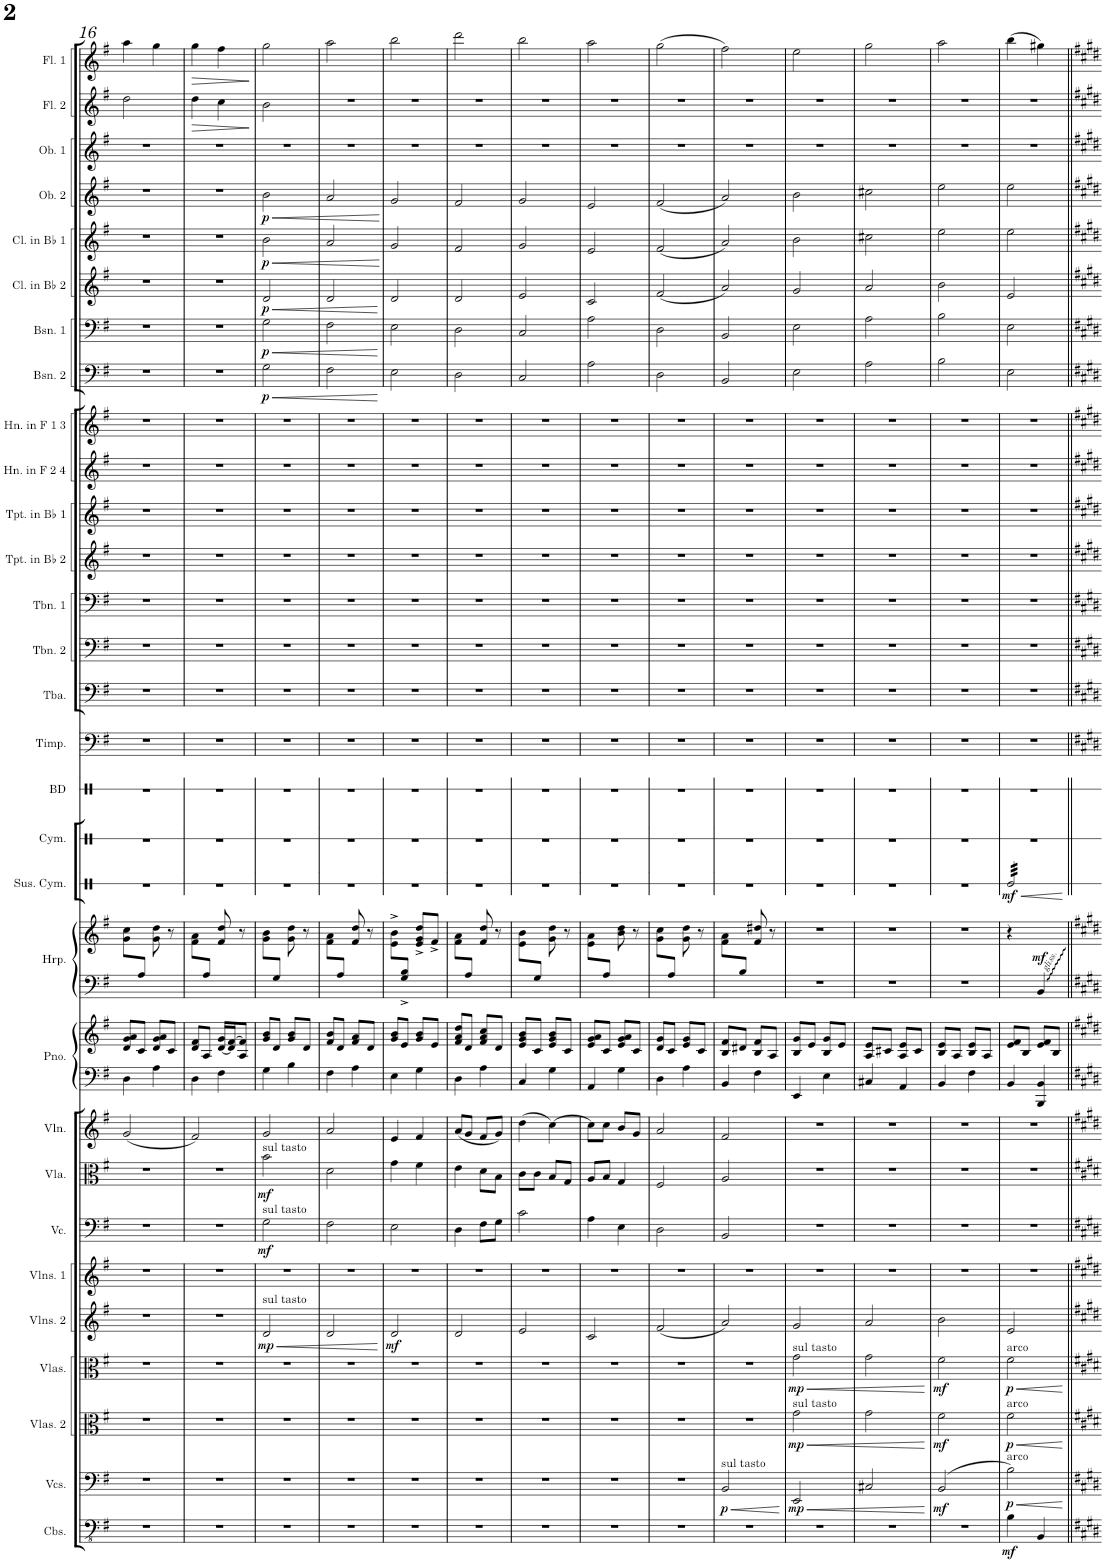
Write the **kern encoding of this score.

**kern	**dynam	**kern	**dynam	**kern	**dynam	**kern	**dynam	**kern	**dynam	**kern	**kern	**dynam	**kern	**dynam	**kern	**kern	**kern	**kern	**kern	**dynam	**kern	**dynam	**kern	**kern	**kern	**kern	**kern	**kern	**kern	**kern	**kern	**kern	**kern	**dynam	**kern	**dynam	**kern	**dynam	**kern	**dynam	**kern	**dynam	**kern	**kern	**dynam	**kern	**dynam
*part30	*part30	*part29	*part29	*part28	*part28	*part27	*part27	*part26	*part26	*part25	*part24	*part24	*part23	*part23	*part22	*part21	*part21	*part20	*part20	*part20	*part19	*part19	*part18	*part17	*part16	*part15	*part14	*part13	*part12	*part11	*part10	*part9	*part8	*part8	*part7	*part7	*part6	*part6	*part5	*part5	*part4	*part4	*part3	*part2	*part2	*part1	*part1
*staff32	*staff32	*staff31	*staff31	*staff30	*staff30	*staff29	*staff29	*staff28	*staff28	*staff27	*staff26	*staff26	*staff25	*staff25	*staff24	*staff23	*staff22	*staff21	*staff20	*staff20/21	*staff19	*staff19	*staff18	*staff17	*staff16	*staff15	*staff14	*staff13	*staff12	*staff11	*staff10	*staff9	*staff8	*staff8	*staff7	*staff7	*staff6	*staff6	*staff5	*staff5	*staff4	*staff4	*staff3	*staff2	*staff2	*staff1	*staff1
*I"Contrabasses	*	*I"Violoncellos	*	*I"Violas 2	*	*I"Violas	*	*I"Violins 2	*	*I"Violins 1	*I"Violoncello	*	*I"Viola	*	*I"Violin	*I"Piano	*	*I"Harp	*	*	*I"Suspended Cymbal	*	*I"Cymbals	*I"Bass Drum	*I"Timpani	*I"Tuba	*I"Trombone 2	*I"Trombone 1	*I"Trumpet in Bb 2	*I"Trumpet in Bb 1	*I"Horn in F 2 &amp; 4	*I"Horn in F 1 &amp; 3	*I"Bassoon 2	*	*I"Bassoon 1	*	*I"Clarinet in Bb 2	*	*I"Clarinet in Bb 1	*	*I"Oboe 2	*	*I"Oboe 1	*I"Flute 2	*	*I"Flute 1	*
*I'Cbs.	*	*I'Vcs.	*	*I'Vlas. 2	*	*I'Vlas.	*	*I'Vlns. 2	*	*I'Vlns. 1	*I'Vc.	*	*I'Vla.	*	*I'Vln.	*I'Pno.	*	*I'Hrp.	*	*	*I'Sus. Cym.	*	*I'Cym.	*I'BD	*I'Timp.	*I'Tba.	*I'Tbn. 2	*I'Tbn. 1	*I'Tpt. in Bb 2	*I'Tpt. in Bb 1	*I'Hn. in F 2 4	*I'Hn. in F 1 3	*I'Bsn. 2	*	*I'Bsn. 1	*	*I'Cl. in Bb 2	*	*I'Cl. in Bb 1	*	*I'Ob. 2	*	*I'Ob. 1	*I'Fl. 2	*	*I'Fl. 1	*
!!LO:PB:g=z
*clefFv4	*	*clefF4	*	*clefC3	*	*clefC3	*	*clefG2	*	*clefG2	*clefF4	*	*clefC3	*	*clefG2	*clefF4	*clefG2	*clefF4	*clefG2	*	*clefX	*	*clefX	*clefX	*clefF4	*clefF4	*clefF4	*clefF4	*clefG2	*clefG2	*clefG2	*clefG2	*clefF4	*	*clefF4	*	*clefG2	*	*clefG2	*	*clefG2	*	*clefG2	*clefG2	*	*clefG2	*
*	*	*	*	*	*	*	*	*	*	*	*	*	*	*	*	*	*	*	*	*	*	*	*	*	*	*	*	*	*Trd1c2	*Trd1c2	*Trd4c7	*Trd4c7	*	*	*	*	*Trd1c2	*	*Trd1c2	*	*	*	*	*	*	*	*
*k[f#]	*	*k[f#]	*	*k[f#]	*	*k[f#]	*	*k[f#]	*	*k[f#]	*k[f#]	*	*k[f#]	*	*k[f#]	*k[f#]	*k[f#]	*k[f#]	*k[f#]	*	*k[]	*	*k[]	*k[]	*k[f#]	*k[f#]	*k[f#]	*k[f#]	*k[f#]	*k[f#]	*k[f#]	*k[f#]	*k[f#]	*	*k[f#]	*	*k[f#]	*	*k[f#]	*	*k[f#]	*	*k[f#]	*k[f#]	*	*k[f#]	*
*M2/4	*	*M2/4	*	*M2/4	*	*M2/4	*	*M2/4	*	*M2/4	*M2/4	*	*M2/4	*	*M2/4	*M2/4	*M2/4	*M2/4	*M2/4	*	*M2/4	*	*M2/4	*M2/4	*M2/4	*M2/4	*M2/4	*M2/4	*M2/4	*M2/4	*M2/4	*M2/4	*M2/4	*	*M2/4	*	*M2/4	*	*M2/4	*	*M2/4	*	*M2/4	*M2/4	*	*M2/4	*
=16	=16	=16	=16	=16	=16	=16	=16	=16	=16	=16	=16	=16	=16	=16	=16	=16	=16	=16	=16	=16	=16	=16	=16	=16	=16	=16	=16	=16	=16	=16	=16	=16	=16	=16	=16	=16	=16	=16	=16	=16	=16	=16	=16	=16	=16	=16	=16
*	*	*	*	*	*	*	*	*	*	*	*	*	*	*	*	*	*	*^	*	*	*	*	*	*	*	*	*	*	*	*	*	*	*	*	*	*	*	*	*	*	*	*	*	*	*	*	*
2r	.	2r	.	2r	.	2r	.	2r	.	2r	2r	.	2r	.	(2g/	4D\	8d/ 8g/ 8a/L	8ryy	2ryy	8g\ 8cc\L	.	2r	.	2r	2r	2r	2r	2r	2r	2r	2r	2r	2r	2r	.	2r	.	2r	.	2r	.	2r	.	2r	2dd\	.	4aa\	.
.	.	.	.	.	.	.	.	.	.	.	.	.	.	.	.	.	8c/J	8A/J	.	8ryy	.	.	.	.	.	.	.	.	.	.	.	.	.	.	.	.	.	.	.	.	.	.	.	.	.	.	.	.
.	.	.	.	.	.	.	.	.	.	.	.	.	.	.	.	4A\	8d/ 8g/ 8a/L	4ryy	.	8g\ 8dd\	.	.	.	.	.	.	.	.	.	.	.	.	.	.	.	.	.	.	.	.	.	.	.	.	.	.	4gg\	.
.	.	.	.	.	.	.	.	.	.	.	.	.	.	.	.	.	8c/J	.	.	8r	.	.	.	.	.	.	.	.	.	.	.	.	.	.	.	.	.	.	.	.	.	.	.	.	.	.	.	.
=17	=17	=17	=17	=17	=17	=17	=17	=17	=17	=17	=17	=17	=17	=17	=17	=17	=17	=17	=17	=17	=17	=17	=17	=17	=17	=17	=17	=17	=17	=17	=17	=17	=17	=17	=17	=17	=17	=17	=17	=17	=17	=17	=17	=17	=17	=17	=17	=17
!	!	!	!	!	!	!	!	!	!	!	!	!	!	!	!	!	!	!	!	!	!	!	!	!	!	!	!	!	!	!	!	!	!	!	!	!	!	!	!	!	!	!	!	!	!	!LO:HP:b	!	!LO:HP:b
2r	.	2r	.	2r	.	2r	.	2r	.	2r	2r	.	2r	.	2f#/)	4D\	8d/ 8f#/L	8ryy	2ryy	8f#\ 8a\L	.	2r	.	2r	2r	2r	2r	2r	2r	2r	2r	2r	2r	2r	.	2r	.	2r	.	2r	.	2r	.	2r	4dd\	>	4gg\	>
.	.	.	.	.	.	.	.	.	.	.	.	.	.	.	.	.	8A/J	8A/J	.	8ryy	.	.	.	.	.	.	.	.	.	.	.	.	.	.	.	.	.	.	.	.	.	.	.	.	.	.	.	.
.	.	.	.	.	.	.	.	.	.	.	.	.	.	.	.	4F#\	[16d/ 16g/LL	4ryy	.	8f#/ 8dd/	.	.	.	.	.	.	.	.	.	.	.	.	.	.	.	.	.	.	.	.	.	.	.	.	4cc\	.	4ff#\	.
.	.	.	.	.	.	.	.	.	.	.	.	.	.	.	.	.	16d/] [16f#/J	.	.	.	.	.	.	.	.	.	.	.	.	.	.	.	.	.	.	.	.	.	.	.	.	.	.	.	.	.	.	.
.	.	.	.	.	.	.	.	.	.	.	.	.	.	.	.	.	8A/ 8f#/]J	.	.	8r	.	.	.	.	.	.	.	.	.	.	.	.	.	.	.	.	.	.	.	.	.	.	.	.	.	.	.	.
*	*	*	*	*	*	*	*	*	*	*	*	*	*	*	*	*	*	*v	*v	*	*	*	*	*	*	*	*	*	*	*	*	*	*	*	*	*	*	*	*	*	*	*	*	*	*	*	*	*
.	.	.	.	.	.	.	.	.	.	.	.	.	.	.	.	.	.	.	.	.	.	.	.	.	.	.	.	.	.	.	.	.	.	.	.	.	.	.	.	.	.	.	.	.	]	.	]
=18	=18	=18	=18	=18	=18	=18	=18	=18	=18	=18	=18	=18	=18	=18	=18	=18	=18	=18	=18	=18	=18	=18	=18	=18	=18	=18	=18	=18	=18	=18	=18	=18	=18	=18	=18	=18	=18	=18	=18	=18	=18	=18	=18	=18	=18	=18	=18
!	!	!	!	!	!	!	!	!	!	!	!	!	!LO:TX:a:t=sul tasto	!	!	!	!	!	!	!	!	!	!	!	!	!	!	!	!	!	!	!	!	!	!	!	!	!	!	!	!	!	!	!	!	!	!
!	!	!	!	!	!	!	!	!	!	!	!LO:TX:a:t=sul tasto	!	!	!	!	!	!	!	!	!	!	!	!	!	!	!	!	!	!	!	!	!	!	!	!	!	!	!	!	!	!	!	!	!	!	!	!
!	!	!	!	!	!	!	!	!LO:TX:a:t=sul tasto	!	!	!	!	!	!	!	!	!	!	!	!	!	!	!	!	!	!	!	!	!	!	!	!	!	!	!	!	!	!	!	!	!	!	!	!	!	!	!
!	!	!	!	!	!	!	!	!	!LO:HP:b	!	!	!	!	!	!	!	!	!	!	!	!	!	!	!	!	!	!	!	!	!	!	!	!	!LO:HP:b	!	!LO:HP:b	!	!LO:HP:b	!	!LO:HP:b	!	!LO:HP:b	!	!	!	!	!
*	*	*	*	*	*	*	*	*	*	*	*	*	*	*	*	*	*	*^	*	*	*	*	*	*	*	*	*	*	*	*	*	*	*	*	*	*	*	*	*	*	*	*	*	*	*	*	*
!	!	!	!	!	!	!	!	!	!LO:DY:n=1:b	!	!	!LO:DY:b	!	!LO:DY:b	!	!	!	!	!	!	!	!	!	!	!	!	!	!	!	!	!	!	!	!	!LO:DY:n=1:b	!	!LO:DY:n=1:b	!	!LO:DY:n=1:b	!	!LO:DY:n=1:b	!	!LO:DY:n=1:b	!	!	!	!	!
2r	.	2r	.	2r	.	2r	.	2d/	< mp	2r	2G\	mf	2b\	mf	2g/	4G\	8g/ 8b/L	8ryy	2ryy	8g\ 8b\L	.	2r	.	2r	2r	2r	2r	2r	2r	2r	2r	2r	2r	2G\	< p	2G\	< p	2d/	< p	2b\	< p	2b\	< p	2r	2b\	.	2gg\	.
.	.	.	.	.	.	.	.	.	.	.	.	.	.	.	.	.	8d/J	8G/J	.	8ryy	.	.	.	.	.	.	.	.	.	.	.	.	.	.	.	.	.	.	.	.	.	.	.	.	.	.	.	.
.	.	.	.	.	.	.	.	.	.	.	.	.	.	.	.	4B\	8g/ 8b/L	4ryy	.	8g\ 8dd\	.	.	.	.	.	.	.	.	.	.	.	.	.	.	.	.	.	.	.	.	.	.	.	.	.	.	.	.
.	.	.	.	.	.	.	.	.	.	.	.	.	.	.	.	.	8d/J	.	.	8r	.	.	.	.	.	.	.	.	.	.	.	.	.	.	.	.	.	.	.	.	.	.	.	.	.	.	.	.
=19	=19	=19	=19	=19	=19	=19	=19	=19	=19	=19	=19	=19	=19	=19	=19	=19	=19	=19	=19	=19	=19	=19	=19	=19	=19	=19	=19	=19	=19	=19	=19	=19	=19	=19	=19	=19	=19	=19	=19	=19	=19	=19	=19	=19	=19	=19	=19	=19
2r	.	2r	.	2r	.	2r	.	2d/	.	2r	2F#\	.	2d\	.	2a/	4F#\	8f#/ 8b/L	8ryy	2ryy	8f#\ 8a\L	.	2r	.	2r	2r	2r	2r	2r	2r	2r	2r	2r	2r	2F#\	.	2F#\	.	2d/	.	2a/	.	2a/	.	2r	2r	.	2aa\	.
.	.	.	.	.	.	.	.	.	.	.	.	.	.	.	.	.	8d/J	8A/J	.	8ryy	.	.	.	.	.	.	.	.	.	.	.	.	.	.	.	.	.	.	.	.	.	.	.	.	.	.	.	.
.	.	.	.	.	.	.	.	.	.	.	.	.	.	.	.	4A\	8f#/ 8a/L	4ryy	.	8f#/ 8dd/	.	.	.	.	.	.	.	.	.	.	.	.	.	.	.	.	.	.	.	.	.	.	.	.	.	.	.	.
.	.	.	.	.	.	.	.	.	.	.	.	.	.	.	.	.	8d/J	.	.	8r	.	.	.	.	.	.	.	.	.	.	.	.	.	.	.	.	.	.	.	.	.	.	.	.	.	.	.	.
*	*	*	*	*	*	*	*	*	*	*	*	*	*	*	*	*	*	*v	*v	*	*	*	*	*	*	*	*	*	*	*	*	*	*	*	*	*	*	*	*	*	*	*	*	*	*	*	*	*
.	.	.	.	.	.	.	.	.	[	.	.	.	.	.	.	.	.	.	.	.	.	.	.	.	.	.	.	.	.	.	.	.	.	[	.	[	.	[	.	[	.	[	.	.	.	.	.
=20	=20	=20	=20	=20	=20	=20	=20	=20	=20	=20	=20	=20	=20	=20	=20	=20	=20	=20	=20	=20	=20	=20	=20	=20	=20	=20	=20	=20	=20	=20	=20	=20	=20	=20	=20	=20	=20	=20	=20	=20	=20	=20	=20	=20	=20	=20	=20
*	*	*	*	*	*	*	*	*	*	*	*	*	*	*	*	*	*	*^	*	*	*	*	*	*	*	*	*	*	*	*	*	*	*	*	*	*	*	*	*	*	*	*	*	*	*	*	*
!	!	!	!	!	!	!	!	!	!LO:DY:b	!	!	!	!	!	!	!	!	!	!	!	!	!	!	!	!	!	!	!	!	!	!	!	!	!	!	!	!	!	!	!	!	!	!	!	!	!	!	!
2r	.	2r	.	2r	.	2r	.	2d/	mf	2r	2E\	.	4g\	.	4e/	4E\	8g/ 8b/L	8ryy	2ryy	8e\^ 8b\^L	.	2r	.	2r	2r	2r	2r	2r	2r	2r	2r	2r	2r	2E\	.	2E\	.	2d/	.	2g/	.	2g/	.	2r	2r	.	2bb\	.
.	.	.	.	.	.	.	.	.	.	.	.	.	.	.	.	.	8e/J	8G/^ 8B/^J	.	8ryy	.	.	.	.	.	.	.	.	.	.	.	.	.	.	.	.	.	.	.	.	.	.	.	.	.	.	.	.
.	.	.	.	.	.	.	.	.	.	.	.	.	4f#\	.	4f#/	4G\	8g/ 8b/L	4ryy	.	8e/^ 8g/^ 8dd/^L	.	.	.	.	.	.	.	.	.	.	.	.	.	.	.	.	.	.	.	.	.	.	.	.	.	.	.	.
.	.	.	.	.	.	.	.	.	.	.	.	.	.	.	.	.	8e/J	.	.	8f#^/J	.	.	.	.	.	.	.	.	.	.	.	.	.	.	.	.	.	.	.	.	.	.	.	.	.	.	.	.
=21	=21	=21	=21	=21	=21	=21	=21	=21	=21	=21	=21	=21	=21	=21	=21	=21	=21	=21	=21	=21	=21	=21	=21	=21	=21	=21	=21	=21	=21	=21	=21	=21	=21	=21	=21	=21	=21	=21	=21	=21	=21	=21	=21	=21	=21	=21	=21	=21
2r	.	2r	.	2r	.	2r	.	2d/	.	2r	4D\	.	4e\	.	(8a/L	4D\	8f#/ 8a/ 8dd/L	8ryy	2ryy	8f#\ 8a\L	.	2r	.	2r	2r	2r	2r	2r	2r	2r	2r	2r	2r	2D\	.	2D\	.	2d/	.	2f#/	.	2f#/	.	2r	2r	.	2ddd\	.
.	.	.	.	.	.	.	.	.	.	.	.	.	.	.	8g/J	.	8d/J	8A/J	.	8ryy	.	.	.	.	.	.	.	.	.	.	.	.	.	.	.	.	.	.	.	.	.	.	.	.	.	.	.	.
.	.	.	.	.	.	.	.	.	.	.	8F#\L	.	8d\L	.	8f#/L	4A\	8f#/ 8a/ 8cc/L	4ryy	.	8f#/ 8dd/	.	.	.	.	.	.	.	.	.	.	.	.	.	.	.	.	.	.	.	.	.	.	.	.	.	.	.	.
.	.	.	.	.	.	.	.	.	.	.	8G\J	.	8B\J	.	8g/J)	.	8d/J	.	.	8r	.	.	.	.	.	.	.	.	.	.	.	.	.	.	.	.	.	.	.	.	.	.	.	.	.	.	.	.
=22	=22	=22	=22	=22	=22	=22	=22	=22	=22	=22	=22	=22	=22	=22	=22	=22	=22	=22	=22	=22	=22	=22	=22	=22	=22	=22	=22	=22	=22	=22	=22	=22	=22	=22	=22	=22	=22	=22	=22	=22	=22	=22	=22	=22	=22	=22	=22	=22
2r	.	2r	.	2r	.	2r	.	2e/	.	2r	2c\	.	8c\L	.	(4dd\	4C/	8e/ 8g/ 8b/L	8ryy	2ryy	8e\ 8b\L	.	2r	.	2r	2r	2r	2r	2r	2r	2r	2r	2r	2r	2C/	.	2C/	.	2e/	.	2g/	.	2g/	.	2r	2r	.	2bb\	.
.	.	.	.	.	.	.	.	.	.	.	.	.	8c\J	.	.	.	8c/J	8G/J	.	8ryy	.	.	.	.	.	.	.	.	.	.	.	.	.	.	.	.	.	.	.	.	.	.	.	.	.	.	.	.
.	.	.	.	.	.	.	.	.	.	.	.	.	8B/L	.	[4cc\)	4G\	8e/ 8g/ 8b/L	4ryy	.	8g\ 8dd\	.	.	.	.	.	.	.	.	.	.	.	.	.	.	.	.	.	.	.	.	.	.	.	.	.	.	.	.
.	.	.	.	.	.	.	.	.	.	.	.	.	8G/J	.	.	.	8c/J	.	.	8r	.	.	.	.	.	.	.	.	.	.	.	.	.	.	.	.	.	.	.	.	.	.	.	.	.	.	.	.
=23	=23	=23	=23	=23	=23	=23	=23	=23	=23	=23	=23	=23	=23	=23	=23	=23	=23	=23	=23	=23	=23	=23	=23	=23	=23	=23	=23	=23	=23	=23	=23	=23	=23	=23	=23	=23	=23	=23	=23	=23	=23	=23	=23	=23	=23	=23	=23	=23
2r	.	2r	.	2r	.	2r	.	2c/	.	2r	4A\	.	8A/L	.	8cc\L]	4AA/	8e/ 8g/ 8a/L	8ryy	2ryy	8e\ 8a\L	.	2r	.	2r	2r	2r	2r	2r	2r	2r	2r	2r	2r	2A\	.	2A\	.	2c/	.	2e/	.	2e/	.	2r	2r	.	2aa\	.
.	.	.	.	.	.	.	.	.	.	.	.	.	8B/J	.	8cc\J	.	8c/J	8A/J	.	8ryy	.	.	.	.	.	.	.	.	.	.	.	.	.	.	.	.	.	.	.	.	.	.	.	.	.	.	.	.
.	.	.	.	.	.	.	.	.	.	.	4E\	.	4G/	.	8b/L	4G\	8e/ 8g/ 8a/L	4ryy	.	8b\ 8dd\	.	.	.	.	.	.	.	.	.	.	.	.	.	.	.	.	.	.	.	.	.	.	.	.	.	.	.	.
.	.	.	.	.	.	.	.	.	.	.	.	.	.	.	8g/J	.	8c/J	.	.	8r	.	.	.	.	.	.	.	.	.	.	.	.	.	.	.	.	.	.	.	.	.	.	.	.	.	.	.	.
=24	=24	=24	=24	=24	=24	=24	=24	=24	=24	=24	=24	=24	=24	=24	=24	=24	=24	=24	=24	=24	=24	=24	=24	=24	=24	=24	=24	=24	=24	=24	=24	=24	=24	=24	=24	=24	=24	=24	=24	=24	=24	=24	=24	=24	=24	=24	=24	=24
2r	.	2r	.	2r	.	2r	.	(2f#/	.	2r	2D\	.	2F#/	.	2a/	4D\	8d/ 8g/L	8ryy	2ryy	8g\ 8cc\L	.	2r	.	2r	2r	2r	2r	2r	2r	2r	2r	2r	2r	2D\	.	2D\	.	(2f#/	.	(2f#/	.	(2f#/	.	2r	2r	.	(2gg\	.
.	.	.	.	.	.	.	.	.	.	.	.	.	.	.	.	.	8c/J	8A/J	.	8ryy	.	.	.	.	.	.	.	.	.	.	.	.	.	.	.	.	.	.	.	.	.	.	.	.	.	.	.	.
.	.	.	.	.	.	.	.	.	.	.	.	.	.	.	.	4A\	8e/ 8g/L	4ryy	.	8g\ 8dd\	.	.	.	.	.	.	.	.	.	.	.	.	.	.	.	.	.	.	.	.	.	.	.	.	.	.	.	.
.	.	.	.	.	.	.	.	.	.	.	.	.	.	.	.	.	8c/J	.	.	8r	.	.	.	.	.	.	.	.	.	.	.	.	.	.	.	.	.	.	.	.	.	.	.	.	.	.	.	.
=25	=25	=25	=25	=25	=25	=25	=25	=25	=25	=25	=25	=25	=25	=25	=25	=25	=25	=25	=25	=25	=25	=25	=25	=25	=25	=25	=25	=25	=25	=25	=25	=25	=25	=25	=25	=25	=25	=25	=25	=25	=25	=25	=25	=25	=25	=25	=25	=25
!	!	!LO:TX:a:t=sul tasto	!	!	!	!	!	!	!	!	!	!	!	!	!	!	!	!	!	!	!	!	!	!	!	!	!	!	!	!	!	!	!	!	!	!	!	!	!	!	!	!	!	!	!	!	!	!
!	!	!	!LO:HP:b	!	!	!	!	!	!	!	!	!	!	!	!	!	!	!	!	!	!	!	!	!	!	!	!	!	!	!	!	!	!	!	!	!	!	!	!	!	!	!	!	!	!	!	!	!
!	!	!	!LO:DY:n=1:b	!	!	!	!	!	!	!	!	!	!	!	!	!	!	!	!	!	!	!	!	!	!	!	!	!	!	!	!	!	!	!	!	!	!	!	!	!	!	!	!	!	!	!	!	!
2r	.	2BB/	< p	2r	.	2r	.	2a/)	.	2r	2BB/	.	2A/	.	2f#/	4BB/	8B/ 8f#/L	8ryy	2ryy	8f#\ 8a\L	.	2r	.	2r	2r	2r	2r	2r	2r	2r	2r	2r	2r	2BB/	.	2BB/	.	2a/)	.	2a/)	.	2a/)	.	2r	2r	.	2ff#\)	.
.	.	.	.	.	.	.	.	.	.	.	.	.	.	.	.	.	8d#X/J	8B/J	.	8ryy	.	.	.	.	.	.	.	.	.	.	.	.	.	.	.	.	.	.	.	.	.	.	.	.	.	.	.	.
.	.	.	.	.	.	.	.	.	.	.	.	.	.	.	.	4F#\	8B/ 8f#/L	4ryy	.	8f#/ 8dd#X/	.	.	.	.	.	.	.	.	.	.	.	.	.	.	.	.	.	.	.	.	.	.	.	.	.	.	.	.
.	.	.	.	.	.	.	.	.	.	.	.	.	.	.	.	.	8A/J	.	.	8r	.	.	.	.	.	.	.	.	.	.	.	.	.	.	.	.	.	.	.	.	.	.	.	.	.	.	.	.
*	*	*	*	*	*	*	*	*	*	*	*	*	*	*	*	*	*	*v	*v	*	*	*	*	*	*	*	*	*	*	*	*	*	*	*	*	*	*	*	*	*	*	*	*	*	*	*	*	*
.	.	.	[	.	.	.	.	.	.	.	.	.	.	.	.	.	.	.	.	.	.	.	.	.	.	.	.	.	.	.	.	.	.	.	.	.	.	.	.	.	.	.	.	.	.	.	.
=26	=26	=26	=26	=26	=26	=26	=26	=26	=26	=26	=26	=26	=26	=26	=26	=26	=26	=26	=26	=26	=26	=26	=26	=26	=26	=26	=26	=26	=26	=26	=26	=26	=26	=26	=26	=26	=26	=26	=26	=26	=26	=26	=26	=26	=26	=26	=26
!	!	!	!	!	!	!LO:TX:a:t=sul tasto	!	!	!	!	!	!	!	!	!	!	!	!	!	!	!	!	!	!	!	!	!	!	!	!	!	!	!	!	!	!	!	!	!	!	!	!	!	!	!	!	!
!	!	!	!	!LO:TX:a:t=sul tasto	!	!	!	!	!	!	!	!	!	!	!	!	!	!	!	!	!	!	!	!	!	!	!	!	!	!	!	!	!	!	!	!	!	!	!	!	!	!	!	!	!	!	!
!	!	!	!LO:HP:b	!	!LO:HP:b	!	!LO:HP:b	!	!	!	!	!	!	!	!	!	!	!	!	!	!	!	!	!	!	!	!	!	!	!	!	!	!	!	!	!	!	!	!	!	!	!	!	!	!	!	!
!	!	!	!LO:DY:n=1:b	!	!LO:DY:n=1:b	!	!LO:DY:n=1:b	!	!	!	!	!	!	!	!	!	!	!	!	!	!	!	!	!	!	!	!	!	!	!	!	!	!	!	!	!	!	!	!	!	!	!	!	!	!	!	!
2r	.	2EE/	< mp	2g\	< mp	2g\	< mp	2g/	.	2r	2r	.	2r	.	2r	4EE/	8B/ 8g/L	2r	2r	.	2r	.	2r	2r	2r	2r	2r	2r	2r	2r	2r	2r	2E\	.	2E\	.	2g/	.	2b\	.	2b\	.	2r	2r	.	2ee\	.
.	.	.	.	.	.	.	.	.	.	.	.	.	.	.	.	.	8e/J	.	.	.	.	.	.	.	.	.	.	.	.	.	.	.	.	.	.	.	.	.	.	.	.	.	.	.	.	.	.
.	.	.	.	.	.	.	.	.	.	.	.	.	.	.	.	4E\	8B/ 8g/L	.	.	.	.	.	.	.	.	.	.	.	.	.	.	.	.	.	.	.	.	.	.	.	.	.	.	.	.	.	.
.	.	.	.	.	.	.	.	.	.	.	.	.	.	.	.	.	8e/J	.	.	.	.	.	.	.	.	.	.	.	.	.	.	.	.	.	.	.	.	.	.	.	.	.	.	.	.	.	.
=27	=27	=27	=27	=27	=27	=27	=27	=27	=27	=27	=27	=27	=27	=27	=27	=27	=27	=27	=27	=27	=27	=27	=27	=27	=27	=27	=27	=27	=27	=27	=27	=27	=27	=27	=27	=27	=27	=27	=27	=27	=27	=27	=27	=27	=27	=27	=27
2r	.	2C#X/	.	2g\	.	2g\	.	2a/	.	2r	2r	.	2r	.	2r	4C#X/	8A/ 8e/L	2r	2r	.	2r	.	2r	2r	2r	2r	2r	2r	2r	2r	2r	2r	2A\	.	2A\	.	2a/	.	2cc#X\	.	2cc#X\	.	2r	2r	.	2gg\	.
.	.	.	.	.	.	.	.	.	.	.	.	.	.	.	.	.	8c#X/J	.	.	.	.	.	.	.	.	.	.	.	.	.	.	.	.	.	.	.	.	.	.	.	.	.	.	.	.	.	.
.	.	.	.	.	.	.	.	.	.	.	.	.	.	.	.	4AA/	8A/ 8e/L	.	.	.	.	.	.	.	.	.	.	.	.	.	.	.	.	.	.	.	.	.	.	.	.	.	.	.	.	.	.
.	.	.	.	.	.	.	.	.	.	.	.	.	.	.	.	.	8c#/J	.	.	.	.	.	.	.	.	.	.	.	.	.	.	.	.	.	.	.	.	.	.	.	.	.	.	.	.	.	.
.	.	.	[	.	[	.	[	.	.	.	.	.	.	.	.	.	.	.	.	.	.	.	.	.	.	.	.	.	.	.	.	.	.	.	.	.	.	.	.	.	.	.	.	.	.	.	.
=28	=28	=28	=28	=28	=28	=28	=28	=28	=28	=28	=28	=28	=28	=28	=28	=28	=28	=28	=28	=28	=28	=28	=28	=28	=28	=28	=28	=28	=28	=28	=28	=28	=28	=28	=28	=28	=28	=28	=28	=28	=28	=28	=28	=28	=28	=28	=28
!	!	!	!LO:DY:b	!	!LO:DY:b	!	!LO:DY:b	!	!	!	!	!	!	!	!	!	!	!	!	!	!	!	!	!	!	!	!	!	!	!	!	!	!	!	!	!	!	!	!	!	!	!	!	!	!	!	!
2r	.	(2BB/	mf	2f#\	mf	2f#\	mf	2b\	.	2r	2r	.	2r	.	2r	4BB/	8B/ 8e/L	2r	2r	.	2r	.	2r	2r	2r	2r	2r	2r	2r	2r	2r	2r	2B\	.	2B\	.	2b\	.	2ee\	.	2ee\	.	2r	2r	.	2aa\	.
.	.	.	.	.	.	.	.	.	.	.	.	.	.	.	.	.	8A/J	.	.	.	.	.	.	.	.	.	.	.	.	.	.	.	.	.	.	.	.	.	.	.	.	.	.	.	.	.	.
.	.	.	.	.	.	.	.	.	.	.	.	.	.	.	.	4F#\	8B/ 8e/L	.	.	.	.	.	.	.	.	.	.	.	.	.	.	.	.	.	.	.	.	.	.	.	.	.	.	.	.	.	.
.	.	.	.	.	.	.	.	.	.	.	.	.	.	.	.	.	8A/J	.	.	.	.	.	.	.	.	.	.	.	.	.	.	.	.	.	.	.	.	.	.	.	.	.	.	.	.	.	.
=29	=29	=29	=29	=29	=29	=29	=29	=29	=29	=29	=29	=29	=29	=29	=29	=29	=29	=29	=29	=29	=29	=29	=29	=29	=29	=29	=29	=29	=29	=29	=29	=29	=29	=29	=29	=29	=29	=29	=29	=29	=29	=29	=29	=29	=29	=29	=29
!	!	!	!	!	!	!LO:TX:a:t=arco	!	!	!	!	!	!	!	!	!	!	!	!	!	!	!	!	!	!	!	!	!	!	!	!	!	!	!	!	!	!	!	!	!	!	!	!	!	!	!	!	!
!	!	!	!	!LO:TX:a:t=arco	!	!	!	!	!	!	!	!	!	!	!	!	!	!	!	!	!	!	!	!	!	!	!	!	!	!	!	!	!	!	!	!	!	!	!	!	!	!	!	!	!	!	!
!	!	!LO:TX:a:t=arco	!	!	!	!	!	!	!	!	!	!	!	!	!	!	!	!	!	!	!	!	!	!	!	!	!	!	!	!	!	!	!	!	!	!	!	!	!	!	!	!	!	!	!	!	!
!	!LO:DY:b	!	!LO:HP:b	!	!LO:HP:b	!	!LO:HP:b	!	!	!	!	!	!	!	!	!	!	!	!	!	!	!LO:HP:b	!	!	!	!	!	!	!	!	!	!	!	!	!	!	!	!	!	!	!	!	!	!	!	!	!
*	*	*	*	*	*	*	*	*	*	*	*	*	*	*	*	*	*	*^	*	*	*	*	*	*	*	*	*	*	*	*	*	*	*	*	*	*	*	*	*	*	*	*	*	*	*	*	*
!	!	!	!LO:DY:n=1:b	!	!LO:DY:n=1:b	!	!LO:DY:n=1:b	!	!	!	!	!	!	!	!	!	!	!	!	!	!	!	!LO:DY:n=1:b	!	!	!	!	!	!	!	!	!	!	!	!	!	!	!	!	!	!	!	!	!	!	!	!	!
*	*	*	*	*	*	*	*	*	*	*	*	*	*	*	*	*	*	*	*	*	*	*tremolo	*	*	*	*	*	*	*	*	*	*	*	*	*	*	*	*	*	*	*	*	*	*	*	*	*	*
4BB\	mf	2B\)	< p	2f#\	< p	2f#\	< p	2e/	.	2r	2r	.	2r	.	2r	4BB/	8e/ 8f#/L	4ryy	2ryy	4r	.	32Re/LLL	< mf	2r	2r	2r	2r	2r	2r	2r	2r	2r	2r	2E\	.	2E\	.	2e/	.	2ee\	.	2ee\	.	2r	2r	.	(4bb\	.
.	.	.	.	.	.	.	.	.	.	.	.	.	.	.	.	.	.	.	.	.	.	32Re/	.	.	.	.	.	.	.	.	.	.	.	.	.	.	.	.	.	.	.	.	.	.	.	.	.	.
.	.	.	.	.	.	.	.	.	.	.	.	.	.	.	.	.	.	.	.	.	.	32Re/	.	.	.	.	.	.	.	.	.	.	.	.	.	.	.	.	.	.	.	.	.	.	.	.	.	.
.	.	.	.	.	.	.	.	.	.	.	.	.	.	.	.	.	.	.	.	.	.	32Re/	.	.	.	.	.	.	.	.	.	.	.	.	.	.	.	.	.	.	.	.	.	.	.	.	.	.
.	.	.	.	.	.	.	.	.	.	.	.	.	.	.	.	.	8B/J	.	.	.	.	32Re/	.	.	.	.	.	.	.	.	.	.	.	.	.	.	.	.	.	.	.	.	.	.	.	.	.	.
.	.	.	.	.	.	.	.	.	.	.	.	.	.	.	.	.	.	.	.	.	.	32Re/	.	.	.	.	.	.	.	.	.	.	.	.	.	.	.	.	.	.	.	.	.	.	.	.	.	.
.	.	.	.	.	.	.	.	.	.	.	.	.	.	.	.	.	.	.	.	.	.	32Re/	.	.	.	.	.	.	.	.	.	.	.	.	.	.	.	.	.	.	.	.	.	.	.	.	.	.
.	.	.	.	.	.	.	.	.	.	.	.	.	.	.	.	.	.	.	.	.	.	32Re/	.	.	.	.	.	.	.	.	.	.	.	.	.	.	.	.	.	.	.	.	.	.	.	.	.	.
!	!	!	!	!	!	!	!	!	!	!	!	!	!	!	!	!	!	!	!	!	!LO:DY:b	!	!	!	!	!	!	!	!	!	!	!	!	!	!	!	!	!	!	!	!	!	!	!	!	!	!	!
4BBB/	.	.	.	.	.	.	.	.	.	.	.	.	.	.	.	4BBB/ 4BB/	8e/ 8f#/L	4BB/	.	4ryy	mf	32Re/	.	.	.	.	.	.	.	.	.	.	.	.	.	.	.	.	.	.	.	.	.	.	.	.	4gg#X\)	.
.	.	.	.	.	.	.	.	.	.	.	.	.	.	.	.	.	.	.	.	.	.	32Re/	.	.	.	.	.	.	.	.	.	.	.	.	.	.	.	.	.	.	.	.	.	.	.	.	.	.
.	.	.	.	.	.	.	.	.	.	.	.	.	.	.	.	.	.	.	.	.	.	32Re/	.	.	.	.	.	.	.	.	.	.	.	.	.	.	.	.	.	.	.	.	.	.	.	.	.	.
.	.	.	.	.	.	.	.	.	.	.	.	.	.	.	.	.	.	.	.	.	.	32Re/	.	.	.	.	.	.	.	.	.	.	.	.	.	.	.	.	.	.	.	.	.	.	.	.	.	.
.	.	.	.	.	.	.	.	.	.	.	.	.	.	.	.	.	8B/J	.	.	.	.	32Re/	.	.	.	.	.	.	.	.	.	.	.	.	.	.	.	.	.	.	.	.	.	.	.	.	.	.
.	.	.	.	.	.	.	.	.	.	.	.	.	.	.	.	.	.	.	.	.	.	32Re/	.	.	.	.	.	.	.	.	.	.	.	.	.	.	.	.	.	.	.	.	.	.	.	.	.	.
.	.	.	.	.	.	.	.	.	.	.	.	.	.	.	.	.	.	.	.	.	.	32Re/	.	.	.	.	.	.	.	.	.	.	.	.	.	.	.	.	.	.	.	.	.	.	.	.	.	.
.	.	.	.	.	.	.	.	.	.	.	.	.	.	.	.	.	.	.	.	.	.	32Re/JJJ	.	.	.	.	.	.	.	.	.	.	.	.	.	.	.	.	.	.	.	.	.	.	.	.	.	.
*	*	*	*	*	*	*	*	*	*	*	*	*	*	*	*	*	*	*	*	*	*	*Xtremolo	*	*	*	*	*	*	*	*	*	*	*	*	*	*	*	*	*	*	*	*	*	*	*	*	*	*
*	*	*	*	*	*	*	*	*	*	*	*	*	*	*	*	*	*	*v	*v	*	*	*	*	*	*	*	*	*	*	*	*	*	*	*	*	*	*	*	*	*	*	*	*	*	*	*	*	*
.	.	.	[	.	[	.	[	.	.	.	.	.	.	.	.	.	.	.	.	.	.	[	.	.	.	.	.	.	.	.	.	.	.	.	.	.	.	.	.	.	.	.	.	.	.	.	.
=||	=||	=||	=||	=||	=||	=||	=||	=||	=||	=||	=||	=||	=||	=||	=||	=||	=||	=||	=||	=||	=||	=||	=||	=||	=||	=||	=||	=||	=||	=||	=||	=||	=||	=||	=||	=||	=||	=||	=||	=||	=||	=||	=||	=||	=||	=||	=||
*-	*-	*-	*-	*-	*-	*-	*-	*-	*-	*-	*-	*-	*-	*-	*-	*-	*-	*-	*-	*-	*-	*-	*-	*-	*-	*-	*-	*-	*-	*-	*-	*-	*-	*-	*-	*-	*-	*-	*-	*-	*-	*-	*-	*-	*-	*-	*-
